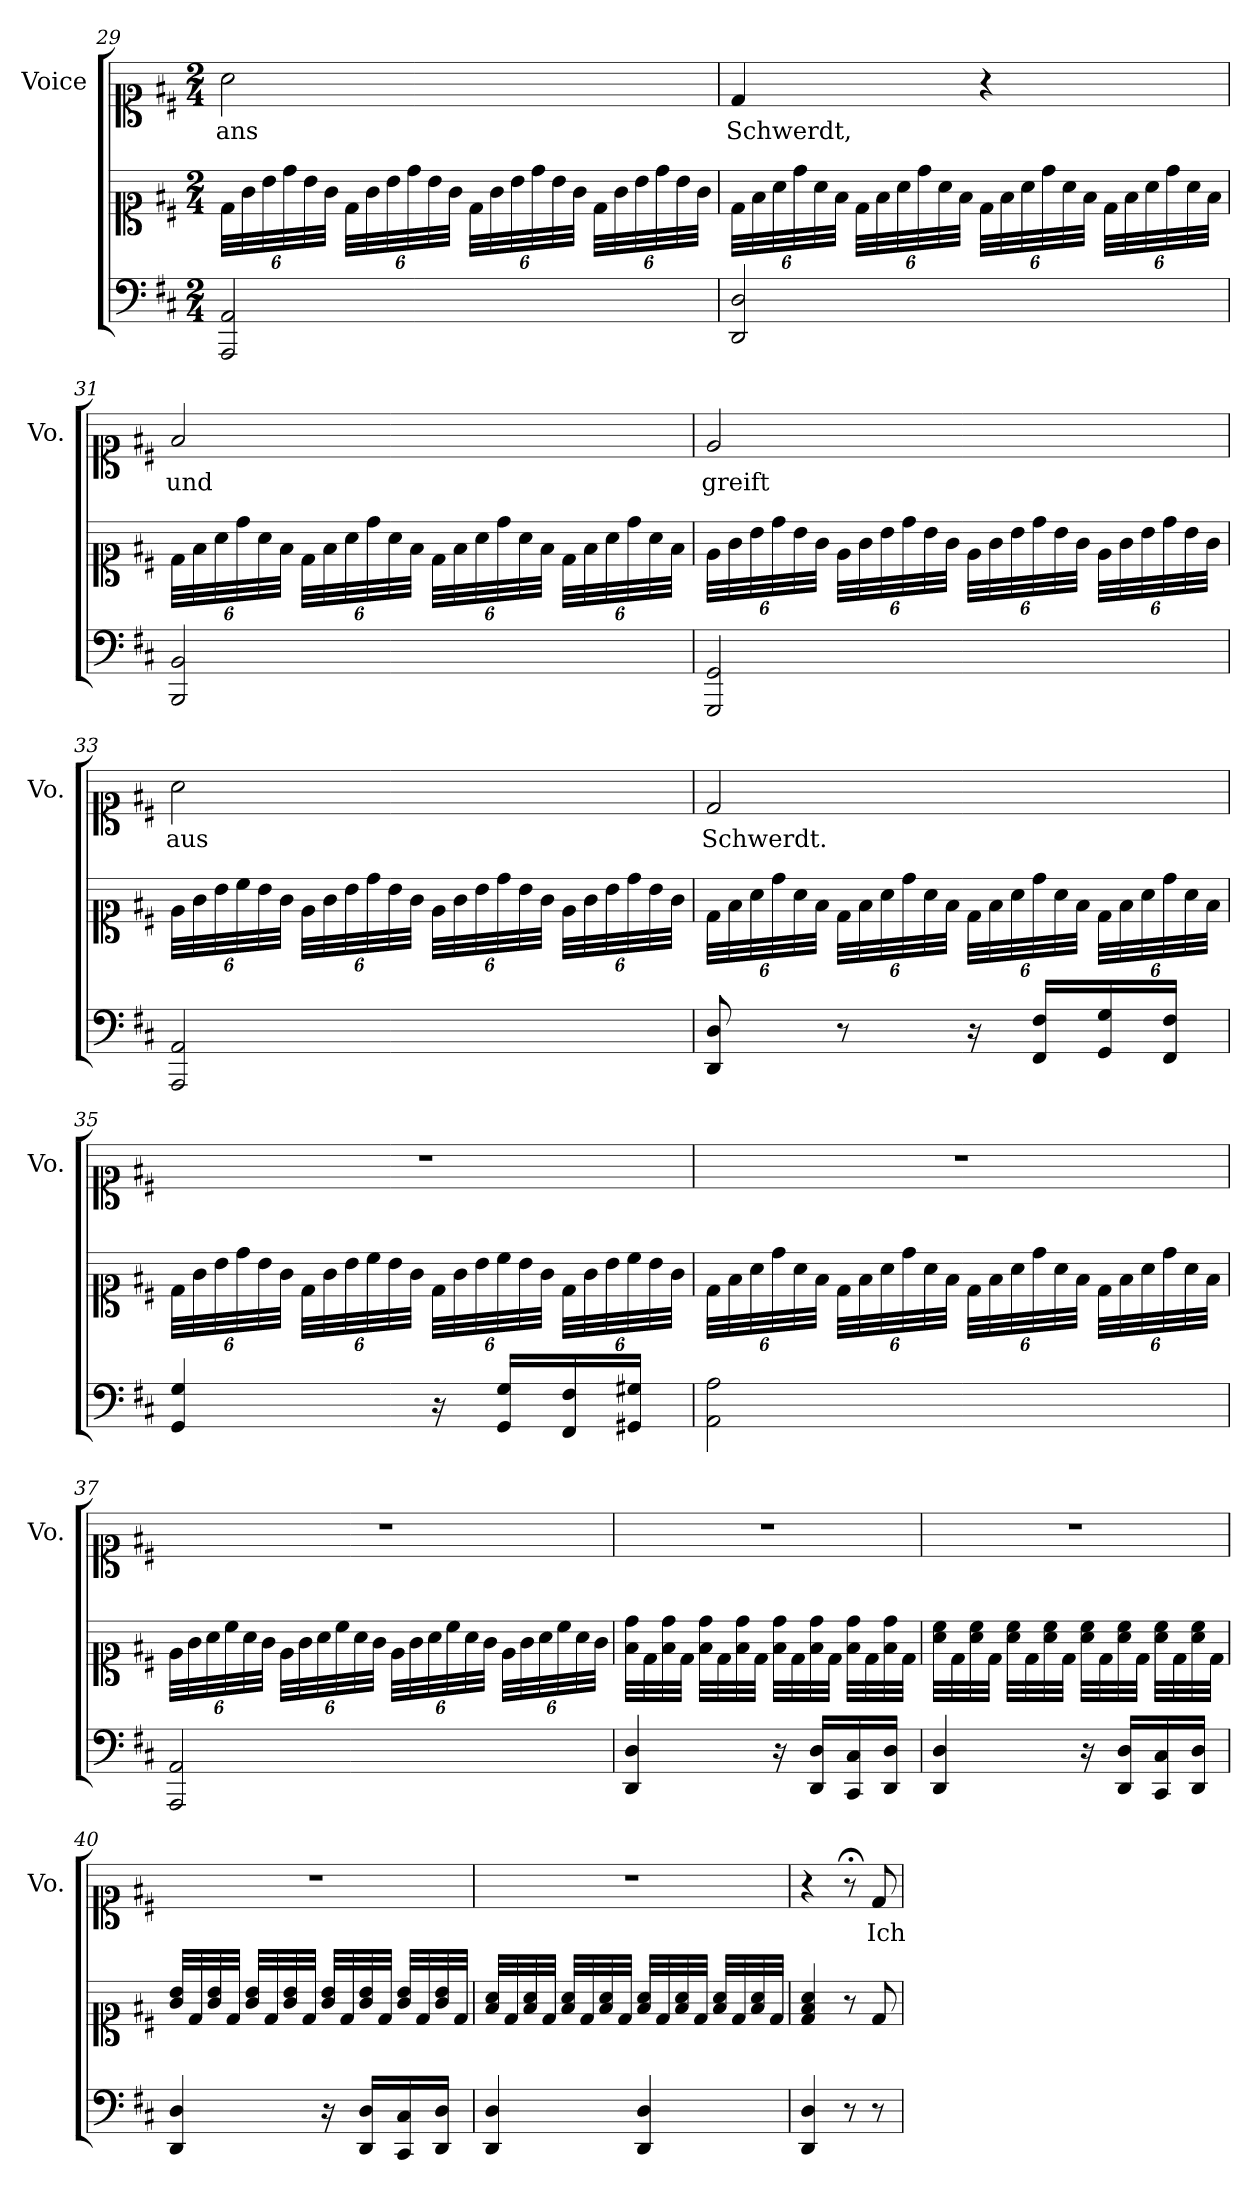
**kern	**kern	**kern	**text
*part2	*part2	*part1	*part1
*staff3	*staff2	*staff1	*staff1
*	*	*I"Voice	*
*	*	*I'Vo.	*
!!LO:PB:g=z
*clefF4	*clefC1	*clefC1	*
*k[f#c#]	*k[f#c#]	*k[f#c#]	*
*M2/4	*M2/4	*M2/4	*
*	*Xbrackettup	*	*
=29	=29	=29	=29
2AAA/ 2AA/	48d\LLL	2a\	ans
.	48g\	.	.
.	48b\	.	.
.	48dd\	.	.
.	48b\	.	.
.	48g\JJJ	.	.
.	48d\LLL	.	.
.	48g\	.	.
.	48b\	.	.
.	48dd\	.	.
.	48b\	.	.
.	48g\JJJ	.	.
.	48d\LLL	.	.
.	48g\	.	.
.	48b\	.	.
.	48dd\	.	.
.	48b\	.	.
.	48g\JJJ	.	.
.	48d\LLL	.	.
.	48g\	.	.
.	48b\	.	.
.	48dd\	.	.
.	48b\	.	.
.	48g\JJJ	.	.
=30	=30	=30	=30
2DD/ 2D/	48d\LLL	4d/	Schwerdt,
.	48f#\	.	.
.	48a\	.	.
.	48dd\	.	.
.	48a\	.	.
.	48f#\JJJ	.	.
.	48d\LLL	.	.
.	48f#\	.	.
.	48a\	.	.
.	48dd\	.	.
.	48a\	.	.
.	48f#\JJJ	.	.
.	48d\LLL	4r	.
.	48f#\	.	.
.	48a\	.	.
.	48dd\	.	.
.	48a\	.	.
.	48f#\JJJ	.	.
.	48d\LLL	.	.
.	48f#\	.	.
.	48a\	.	.
.	48dd\	.	.
.	48a\	.	.
.	48f#\JJJ	.	.
!!LO:LB:g=z
=31	=31	=31	=31
2BBB/ 2BB/	48d\LLL	2f#/	und
.	48f#\	.	.
.	48a\	.	.
.	48dd\	.	.
.	48a\	.	.
.	48f#\JJJ	.	.
.	48d\LLL	.	.
.	48f#\	.	.
.	48a\	.	.
.	48dd\	.	.
.	48a\	.	.
.	48f#\JJJ	.	.
.	48d\LLL	.	.
.	48f#\	.	.
.	48a\	.	.
.	48dd\	.	.
.	48a\	.	.
.	48f#\JJJ	.	.
.	48d\LLL	.	.
.	48f#\	.	.
.	48a\	.	.
.	48dd\	.	.
.	48a\	.	.
.	48f#\JJJ	.	.
=32	=32	=32	=32
2GGG/ 2GG/	48e\LLL	2e/	greift
.	48g\	.	.
.	48b\	.	.
.	48dd\	.	.
.	48b\	.	.
.	48g\JJJ	.	.
.	48e\LLL	.	.
.	48g\	.	.
.	48b\	.	.
.	48dd\	.	.
.	48b\	.	.
.	48g\JJJ	.	.
.	48e\LLL	.	.
.	48g\	.	.
.	48b\	.	.
.	48dd\	.	.
.	48b\	.	.
.	48g\JJJ	.	.
.	48e\LLL	.	.
.	48g\	.	.
.	48b\	.	.
.	48dd\	.	.
.	48b\	.	.
.	48g\JJJ	.	.
!!LO:LB:g=z
=33	=33	=33	=33
2AAA/ 2AA/	48e\LLL	2a\	aus
.	48g\	.	.
.	48b\	.	.
.	48cc#\	.	.
.	48b\	.	.
.	48g\JJJ	.	.
.	48e\LLL	.	.
.	48g\	.	.
.	48b\	.	.
.	48dd\	.	.
.	48b\	.	.
.	48g\JJJ	.	.
.	48e\LLL	.	.
.	48g\	.	.
.	48b\	.	.
.	48dd\	.	.
.	48b\	.	.
.	48g\JJJ	.	.
.	48e\LLL	.	.
.	48g\	.	.
.	48b\	.	.
.	48dd\	.	.
.	48b\	.	.
.	48g\JJJ	.	.
=34	=34	=34	=34
8DD/ 8D/	48d\LLL	2d/	Schwerdt.
.	48f#\	.	.
.	48a\	.	.
.	48dd\	.	.
.	48a\	.	.
.	48f#\JJJ	.	.
8r	48d\LLL	.	.
.	48f#\	.	.
.	48a\	.	.
.	48dd\	.	.
.	48a\	.	.
.	48f#\JJJ	.	.
16r	48d\LLL	.	.
.	48f#\	.	.
.	48a\	.	.
16FF#/ 16F#/LL	48dd\	.	.
.	48a\	.	.
.	48f#\JJJ	.	.
16GG/ 16G/	48d\LLL	.	.
.	48f#\	.	.
.	48a\	.	.
16FF#/ 16F#/JJ	48dd\	.	.
.	48a\	.	.
.	48f#\JJJ	.	.
!!LO:LB:g=z
=35	=35	=35	=35
4GG/ 4G/	48d\LLL	2r	.
.	48g\	.	.
.	48b\	.	.
.	48dd\	.	.
.	48b\	.	.
.	48g\JJJ	.	.
.	48d\LLL	.	.
.	48g\	.	.
.	48b\	.	.
.	48cc#\	.	.
.	48b\	.	.
.	48g\JJJ	.	.
16r	48d\LLL	.	.
.	48g\	.	.
.	48b\	.	.
16GG/ 16G/LL	48cc#\	.	.
.	48b\	.	.
.	48g\JJJ	.	.
16FF#/ 16F#/	48d\LLL	.	.
.	48g\	.	.
.	48b\	.	.
16GG#X/ 16G#X/JJ	48cc#\	.	.
.	48b\	.	.
.	48g\JJJ	.	.
=36	=36	=36	=36
2AA\ 2A\	48d\LLL	2r	.
.	48f#\	.	.
.	48a\	.	.
.	48dd\	.	.
.	48a\	.	.
.	48f#\JJJ	.	.
.	48d\LLL	.	.
.	48f#\	.	.
.	48a\	.	.
.	48dd\	.	.
.	48a\	.	.
.	48f#\JJJ	.	.
.	48d\LLL	.	.
.	48f#\	.	.
.	48a\	.	.
.	48dd\	.	.
.	48a\	.	.
.	48f#\JJJ	.	.
.	48d\LLL	.	.
.	48f#\	.	.
.	48a\	.	.
.	48dd\	.	.
.	48a\	.	.
.	48f#\JJJ	.	.
!!LO:PB:g=z
=37	=37	=37	=37
2AAA/ 2AA/	48e\LLL	2r	.
.	48g\	.	.
.	48a\	.	.
.	48cc#\	.	.
.	48a\	.	.
.	48g\JJJ	.	.
.	48e\LLL	.	.
.	48g\	.	.
.	48a\	.	.
.	48cc#\	.	.
.	48a\	.	.
.	48g\JJJ	.	.
.	48e\LLL	.	.
.	48g\	.	.
.	48a\	.	.
.	48cc#\	.	.
.	48a\	.	.
.	48g\JJJ	.	.
.	48e\LLL	.	.
.	48g\	.	.
.	48a\	.	.
.	48cc#\	.	.
.	48a\	.	.
.	48g\JJJ	.	.
=38	=38	=38	=38
4DD/ 4D/	32f#\ 32dd\LLL	2r	.
.	32d\	.	.
.	32f#\ 32dd\	.	.
.	32d\JJJ	.	.
.	32f#\ 32dd\LLL	.	.
.	32d\	.	.
.	32f#\ 32dd\	.	.
.	32d\JJJ	.	.
16r	32f#\ 32dd\LLL	.	.
.	32d\	.	.
16DD/ 16D/LL	32f#\ 32dd\	.	.
.	32d\JJJ	.	.
16CC#/ 16C#/	32f#\ 32dd\LLL	.	.
.	32d\	.	.
16DD/ 16D/JJ	32f#\ 32dd\	.	.
.	32d\JJJ	.	.
!!LO:LB:g=z
=39	=39	=39	=39
4DD/ 4D/	32a\ 32cc#\LLL	2r	.
.	32d\	.	.
.	32a\ 32cc#\	.	.
.	32d\JJJ	.	.
.	32a\ 32cc#\LLL	.	.
.	32d\	.	.
.	32a\ 32cc#\	.	.
.	32d\JJJ	.	.
16r	32a\ 32cc#\LLL	.	.
.	32d\	.	.
16DD/ 16D/LL	32a\ 32cc#\	.	.
.	32d\JJJ	.	.
16CC#/ 16C#/	32a\ 32cc#\LLL	.	.
.	32d\	.	.
16DD/ 16D/JJ	32a\ 32cc#\	.	.
.	32d\JJJ	.	.
=40	=40	=40	=40
4DD/ 4D/	32g/ 32b/LLL	2r	.
.	32d/	.	.
.	32g/ 32b/	.	.
.	32d/JJJ	.	.
.	32g/ 32b/LLL	.	.
.	32d/	.	.
.	32g/ 32b/	.	.
.	32d/JJJ	.	.
16r	32g/ 32b/LLL	.	.
.	32d/	.	.
16DD/ 16D/LL	32g/ 32b/	.	.
.	32d/JJJ	.	.
16CC#/ 16C#/	32g/ 32b/LLL	.	.
.	32d/	.	.
16DD/ 16D/JJ	32g/ 32b/	.	.
.	32d/JJJ	.	.
=41	=41	=41	=41
4DD/ 4D/	32f#/ 32a/LLL	2r	.
.	32d/	.	.
.	32f#/ 32a/	.	.
.	32d/JJJ	.	.
.	32f#/ 32a/LLL	.	.
.	32d/	.	.
.	32f#/ 32a/	.	.
.	32d/JJJ	.	.
4DD/ 4D/	32f#/ 32a/LLL	.	.
.	32d/	.	.
.	32f#/ 32a/	.	.
.	32d/JJJ	.	.
.	32f#/ 32a/LLL	.	.
.	32d/	.	.
.	32f#/ 32a/	.	.
.	32d/JJJ	.	.
!!LO:LB:g=z
=42	=42	=42	=42
4DD/ 4D/	4d/ 4f#/ 4a/	4r	.
8r	8r	8r;<	.
8r	8d/	8d/	Ich
=	=	=	=
*-	*-	*-	*-
